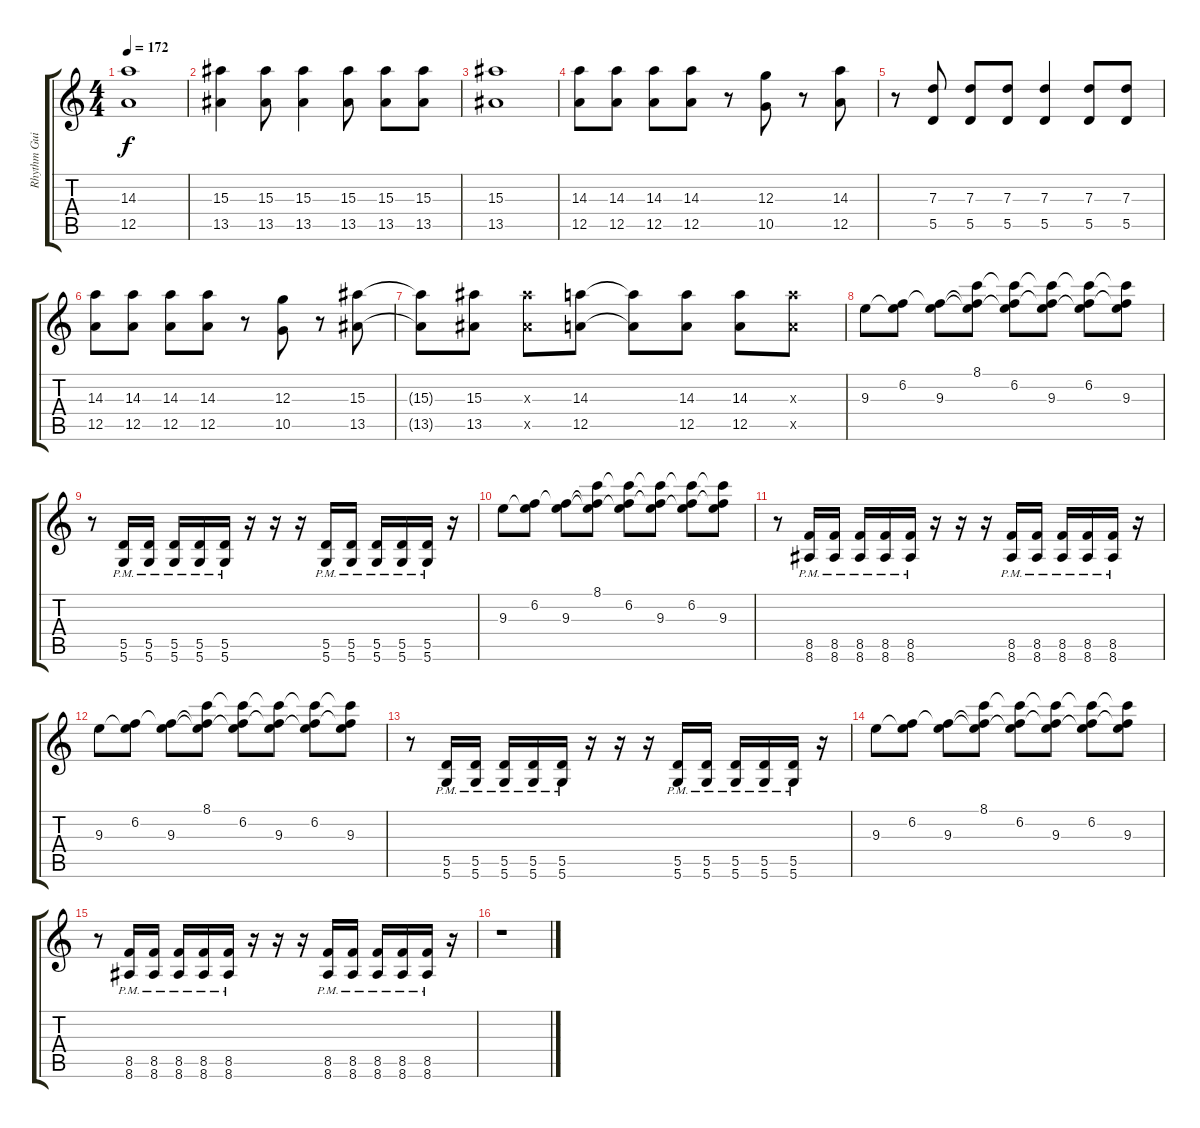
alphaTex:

\track ("Rhythm Guitar 1" "Rhythm Gui") {instrument distortionguitar}
\staff {score tabs}
\tuning (E4 B3 G3 D3 A2 D2) {hide}
\ts (4 4)
\tempo 172
\clef g2
\ks c
(14.3 12.5).1{dy f} |
(15.3 13.5).4 (15.3 13.5).8 (15.3 13.5).4 (15.3 13.5).8 (15.3 13.5).8 (15.3 13.5).8 |
(15.3 13.5).1 |
(14.3 12.5).8 (14.3 12.5).8 (14.3 12.5).8 (14.3 12.5).8 r.8 (12.3 10.5).8 r.8 (14.3 12.5).8 |
r.8 (7.3 5.5).8 (7.3 5.5).8 (7.3 5.5).8 (7.3 5.5).4 (7.3 5.5).8 (7.3 5.5).8 |
(14.3 12.5).8 (14.3 12.5).8 (14.3 12.5).8 (14.3 12.5).8 r.8 (12.3 10.5).8 r.8 (15.3 13.5).8 |
(15.3{t} 13.5{t}).8 (15.3 13.5).8 (15.3{x} 13.5{x}).8 (14.3 12.5).8 (14.3{t} 12.5{t}).8 (14.3 12.5).8 (14.3 12.5).8 (14.3{x} 12.5{x}).8 |
9.3.8 (6.2 9.3{t}).8 (6.2{t} 9.3).8 (8.1 6.2{t} 9.3{t}).8 (8.1{t} 6.2 9.3{t}).8 (8.1{t} 6.2{t} 9.3).8 (8.1{t} 6.2 9.3{t}).8 (8.1{t} 6.2{t} 9.3).8 |
r.8 (5.5{pm} 5.6{pm}).16 (5.5{pm} 5.6{pm}).16 (5.5{pm} 5.6{pm}).16 (5.5{pm} 5.6{pm}).16 (5.5{pm} 5.6{pm}).16 r.16 r.16 r.16 (5.5{pm} 5.6{pm}).16 (5.5{pm} 5.6{pm}).16 (5.5{pm} 5.6{pm}).16 (5.5{pm} 5.6{pm}).16 (5.5{pm} 5.6{pm}).16 r.16 |
9.3.8 (6.2 9.3{t}).8 (6.2{t} 9.3).8 (8.1 6.2{t} 9.3{t}).8 (8.1{t} 6.2 9.3{t}).8 (8.1{t} 6.2{t} 9.3).8 (8.1{t} 6.2 9.3{t}).8 (8.1{t} 6.2{t} 9.3).8 |
r.8 (8.5{pm} 8.6{pm}).16 (8.5{pm} 8.6{pm}).16 (8.5{pm} 8.6{pm}).16 (8.5{pm} 8.6{pm}).16 (8.5{pm} 8.6{pm}).16 r.16 r.16 r.16 (8.5{pm} 8.6{pm}).16 (8.5{pm} 8.6{pm}).16 (8.5{pm} 8.6{pm}).16 (8.5{pm} 8.6{pm}).16 (8.5{pm} 8.6{pm}).16 r.16 |
9.3.8 (6.2 9.3{t}).8 (6.2{t} 9.3).8 (8.1 6.2{t} 9.3{t}).8 (8.1{t} 6.2 9.3{t}).8 (8.1{t} 6.2{t} 9.3).8 (8.1{t} 6.2 9.3{t}).8 (8.1{t} 6.2{t} 9.3).8 |
r.8 (5.5{pm} 5.6{pm}).16 (5.5{pm} 5.6{pm}).16 (5.5{pm} 5.6{pm}).16 (5.5{pm} 5.6{pm}).16 (5.5{pm} 5.6{pm}).16 r.16 r.16 r.16 (5.5{pm} 5.6{pm}).16 (5.5{pm} 5.6{pm}).16 (5.5{pm} 5.6{pm}).16 (5.5{pm} 5.6{pm}).16 (5.5{pm} 5.6{pm}).16 r.16 |
9.3.8 (6.2 9.3{t}).8 (6.2{t} 9.3).8 (8.1 6.2{t} 9.3{t}).8 (8.1{t} 6.2 9.3{t}).8 (8.1{t} 6.2{t} 9.3).8 (8.1{t} 6.2 9.3{t}).8 (8.1{t} 6.2{t} 9.3).8 |
r.8 (8.5{pm} 8.6{pm}).16 (8.5{pm} 8.6{pm}).16 (8.5{pm} 8.6{pm}).16 (8.5{pm} 8.6{pm}).16 (8.5{pm} 8.6{pm}).16 r.16 r.16 r.16 (8.5{pm} 8.6{pm}).16 (8.5{pm} 8.6{pm}).16 (8.5{pm} 8.6{pm}).16 (8.5{pm} 8.6{pm}).16 (8.5{pm} 8.6{pm}).16 r.16 |
r.1
